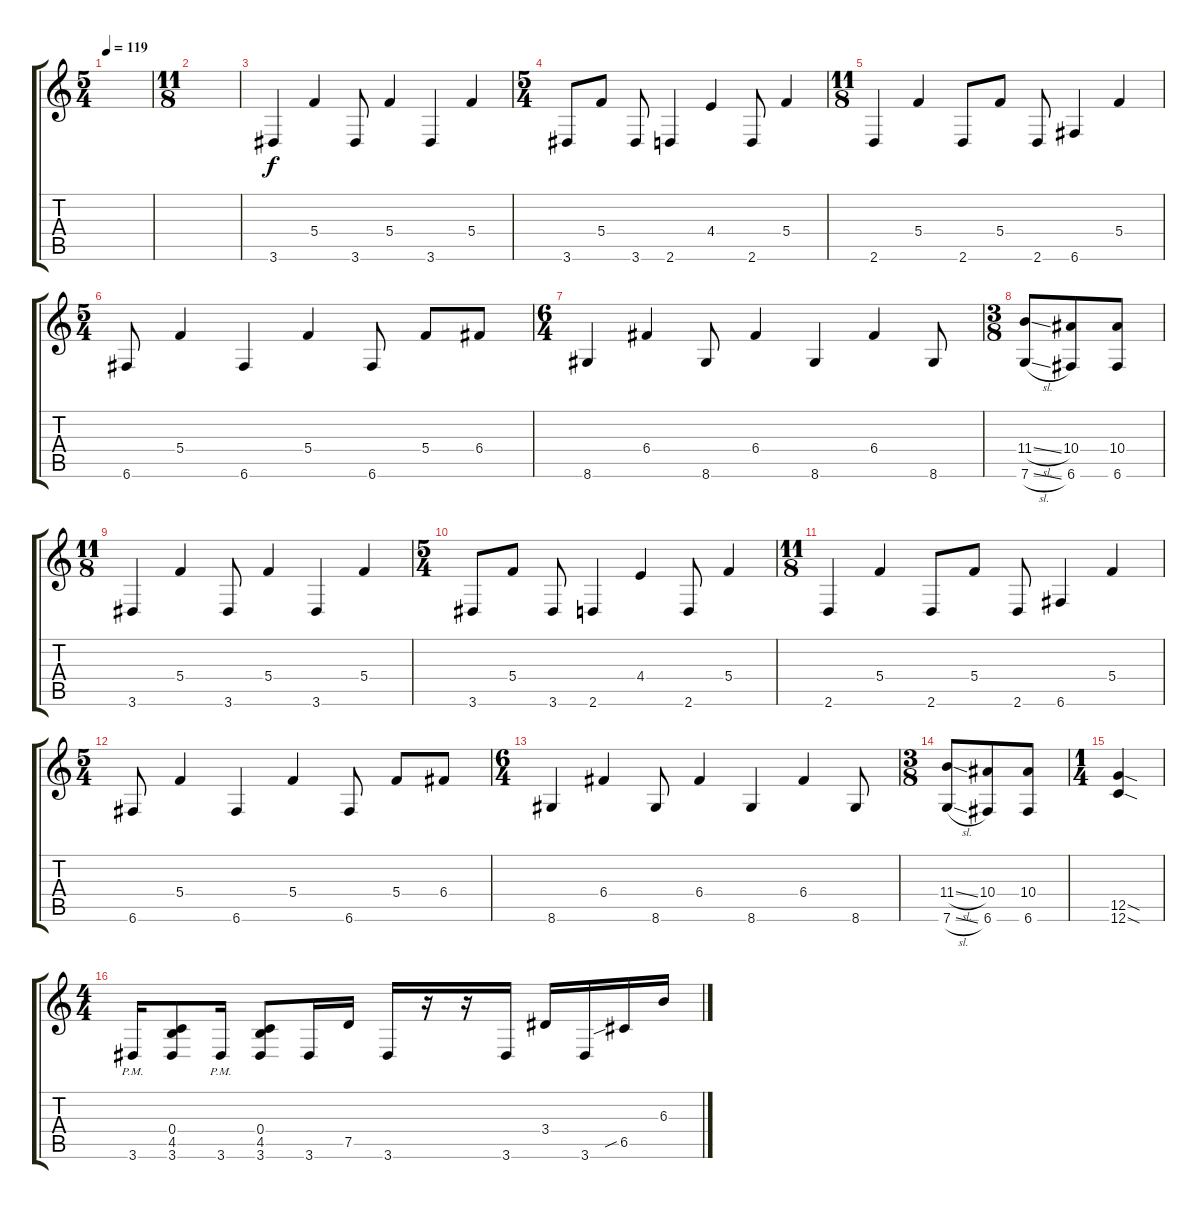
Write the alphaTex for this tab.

\track "" {instrument overdrivenguitar}
\staff {score tabs}
\tuning (D4 A3 F3 C3 G2 C2) {hide}
\ts (5 4)
\tempo 119
\clef g2
\ks c
|
\ts (11 8)
|
3.6.4 5.4.4 3.6.8 5.4.4 3.6.4 5.4.4 |
\ts (5 4)
3.6.8 5.4.8 3.6.8 2.6.4 4.4.4 2.6.8 5.4.4 |
\ts (11 8)
2.6.4 5.4.4 2.6.8 5.4.8 2.6.8 6.6.4 5.4.4 |
\ts (5 4)
6.6.8 5.4.4 6.6.4 5.4.4 6.6.8 5.4.8 6.4.8 |
\ts (6 4)
8.6.4 6.4.4 8.6.8 6.4.4 8.6.4 6.4.4 8.6.8 |
\ts (3 8)
(11.4{sl} 7.6{sl}).8 (10.4 6.6).8 (10.4 6.6).8 |
\ts (11 8)
3.6.4 5.4.4 3.6.8 5.4.4 3.6.4 5.4.4 |
\ts (5 4)
3.6.8 5.4.8 3.6.8 2.6.4 4.4.4 2.6.8 5.4.4 |
\ts (11 8)
2.6.4 5.4.4 2.6.8 5.4.8 2.6.8 6.6.4 5.4.4 |
\ts (5 4)
6.6.8 5.4.4 6.6.4 5.4.4 6.6.8 5.4.8 6.4.8 |
\ts (6 4)
8.6.4 6.4.4 8.6.8 6.4.4 8.6.4 6.4.4 8.6.8 |
\ts (3 8)
(11.4{sl} 7.6{sl}).8 (10.4 6.6).8 (10.4 6.6).8 |
\ts (1 4)
(12.5{sod} 12.6{sod}).4 |
\ts (4 4)
3.6{pm}.16 (0.4 4.5 3.6).8 3.6{pm}.16 (0.4 4.5 3.6).8 3.6.16 7.5.16 3.6.16 r.16 r.16 3.6.16 3.4.16 3.6.16 6.5{sib}.16 6.3.16
